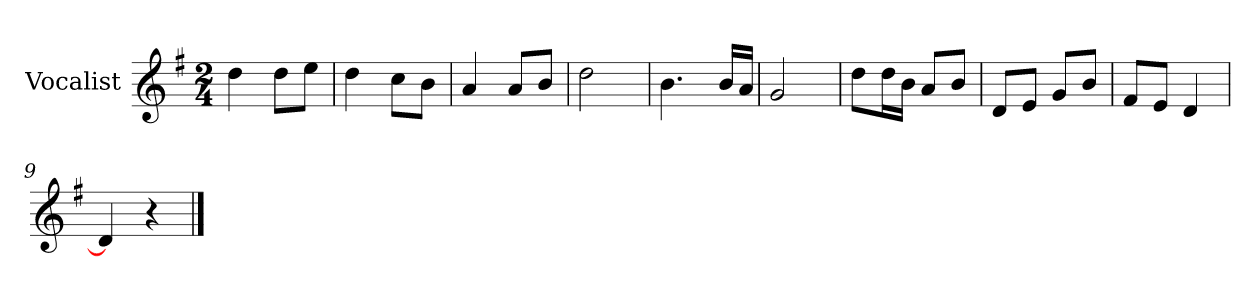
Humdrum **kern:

**kern
*part1
*staff1
*I"Vocalist
*k[f#]
*G:
*M2/4
=
4dd
8ddL
8eeJ
=1
4dd
8ccL
8bJ
=2
4a
8aL
8bJ
=3
2dd
=4
4.b
16bLL
16aJJ
=5
2g
=6
8ddL
16ddL
16bJJ
8aL
8bJ
=7
8dL
8eJ
8gL
8bJ
=8
8f#L
8eJ
4d
=9
4d]
4r
==
*-
